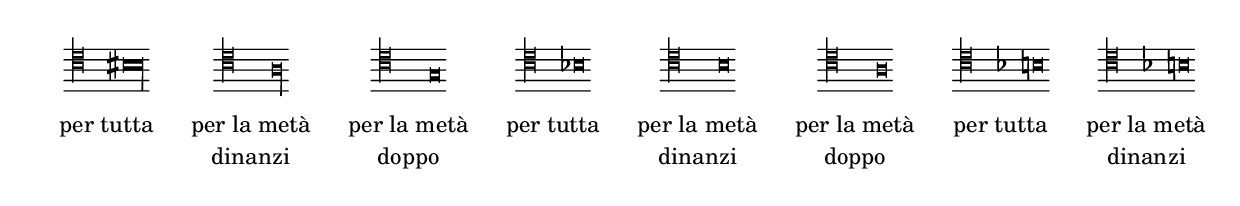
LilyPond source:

\version "2.22.2"

% Auto generated file

\header {
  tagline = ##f
}

dot = {
   \once \override Script.add-stem-support = ##f
   \once \override Script.toward-stem-shift = 0
   \once \override Script.skyline-horizontal-padding = 0
   \once \override Script.direction = 1
   \once \override Script.font-size = 1
}

\markup {
  \center-column {
    \line {
      \center-align
      \fontsize#3 { \concat { \normal-text ""} }
    }
    \null
    \line {
      \center-column {

        \line {
          \score {
            <<
              \new Staff \with { instrumentName = ""} {
                \override Staff.TimeSignature.stencil = ##f
                \override Staff.NoteHead.style = #'baroque
                \accidentalStyle Score.forget
                \override Rest.style = #'mensural
                \override NoteHead.style = #'petrucci
                \cadenzaOn
                \clef "mensural-c4"
                \key c #`((0 . ,NATURAL) (1 . ,NATURAL) (2 . ,NATURAL)
                          (3 . ,NATURAL) (4 . ,NATURAL) (5 . ,NATURAL)
                          (6 . ,NATURAL))  bis\maxima  
                \cadenzaOff
              }
            >>
            \layout {
              \context {
                \Score
                \override SpacingSpanner.common-shortest-duration = #(ly:make-moment 2)
              }
            }
          }
        }
        \null
        \line {
          \left-align {  \normal-text "per tutta" }
        }

      }
      \hspace #3 
      \center-column {

        \line {
          \score {
            <<
              \new Staff \with { instrumentName = ""} {
                \override Staff.TimeSignature.stencil = ##f
                \override Staff.NoteHead.style = #'baroque
                \accidentalStyle Score.forget
                \override Rest.style = #'mensural
                \override NoteHead.style = #'petrucci
                \cadenzaOn
                \clef "mensural-c4"
                \key c #`((0 . ,NATURAL) (1 . ,NATURAL) (2 . ,NATURAL)
                          (3 . ,NATURAL) (4 . ,NATURAL) (5 . ,NATURAL)
                          (6 . ,NATURAL))  a\longa  
                \cadenzaOff
              }
            >>
            \layout {
              \context {
                \Score
                \override SpacingSpanner.common-shortest-duration = #(ly:make-moment 2)
              }
            }
          }
        }
        \null
        \line {
          \left-align {  \normal-text "per la metà" }
        }
        \line {
          \left-align {  \normal-text "dinanzi" }
        }

      }
      \hspace #3 
      \center-column {

        \line {
          \score {
            <<
              \new Staff \with { instrumentName = ""} {
                \override Staff.TimeSignature.stencil = ##f
                \override Staff.NoteHead.style = #'baroque
                \accidentalStyle Score.forget
                \override Rest.style = #'mensural
                \override NoteHead.style = #'petrucci
                \cadenzaOn
                \clef "mensural-c4"
                \key c #`((0 . ,NATURAL) (1 . ,NATURAL) (2 . ,NATURAL)
                          (3 . ,NATURAL) (4 . ,NATURAL) (5 . ,NATURAL)
                          (6 . ,NATURAL))  g\breve  
                \cadenzaOff
              }
            >>
            \layout {
              \context {
                \Score
                \override SpacingSpanner.common-shortest-duration = #(ly:make-moment 2)
              }
            }
          }
        }
        \null
        \line {
          \left-align {  \normal-text "per la metà" }
        }
        \line {
          \left-align {  \normal-text "doppo" }
        }

      }
      \hspace #3 
      \center-column {

        \line {
          \score {
            <<
              \new Staff \with { instrumentName = ""} {
                \override Staff.TimeSignature.stencil = ##f
                \override Staff.NoteHead.style = #'baroque
                \accidentalStyle Score.forget
                \override Rest.style = #'mensural
                \override NoteHead.style = #'petrucci
                \cadenzaOn
                \clef "mensural-c4"
                \key c #`((0 . ,NATURAL) (1 . ,NATURAL) (2 . ,NATURAL)
                          (3 . ,NATURAL) (4 . ,NATURAL) (5 . ,NATURAL)
                          (6 . ,NATURAL))  bes\breve  
                \cadenzaOff
              }
            >>
            \layout {
              \context {
                \Score
                \override SpacingSpanner.common-shortest-duration = #(ly:make-moment 2)
              }
            }
          }
        }
        \null
        \line {
          \left-align {  \normal-text "per tutta" }
        }

      }
      \hspace #3 
      \center-column {

        \line {
          \score {
            <<
              \new Staff \with { instrumentName = ""} {
                \override Staff.TimeSignature.stencil = ##f
                \override Staff.NoteHead.style = #'baroque
                \accidentalStyle Score.forget
                \override Rest.style = #'mensural
                \override NoteHead.style = #'petrucci
                \cadenzaOn
                \clef "mensural-c4"
                \key c #`((0 . ,NATURAL) (1 . ,NATURAL) (2 . ,NATURAL)
                          (3 . ,NATURAL) (4 . ,NATURAL) (5 . ,NATURAL)
                          (6 . ,NATURAL))  b\breve  
                \cadenzaOff
              }
            >>
            \layout {
              \context {
                \Score
                \override SpacingSpanner.common-shortest-duration = #(ly:make-moment 2)
              }
            }
          }
        }
        \null
        \line {
          \left-align {  \normal-text "per la metà" }
        }
        \line {
          \left-align {  \normal-text "dinanzi" }
        }

      }
      \hspace #3 
      \center-column {

        \line {
          \score {
            <<
              \new Staff \with { instrumentName = ""} {
                \override Staff.TimeSignature.stencil = ##f
                \override Staff.NoteHead.style = #'baroque
                \accidentalStyle Score.forget
                \override Rest.style = #'mensural
                \override NoteHead.style = #'petrucci
                \cadenzaOn
                \clef "mensural-c4"
                \key c #`((0 . ,NATURAL) (1 . ,NATURAL) (2 . ,NATURAL)
                          (3 . ,NATURAL) (4 . ,NATURAL) (5 . ,NATURAL)
                          (6 . ,NATURAL))  a\breve  
                \cadenzaOff
              }
            >>
            \layout {
              \context {
                \Score
                \override SpacingSpanner.common-shortest-duration = #(ly:make-moment 2)
              }
            }
          }
        }
        \null
        \line {
          \left-align {  \normal-text "per la metà" }
        }
        \line {
          \left-align {  \normal-text "doppo" }
        }

      }
      \hspace #3 
      \center-column {

        \line {
          \score {
            <<
              \new Staff \with { instrumentName = ""} {
                \override Staff.TimeSignature.stencil = ##f
                \override Staff.NoteHead.style = #'baroque
                \accidentalStyle Score.forget
                \override Rest.style = #'mensural
                \override NoteHead.style = #'petrucci
                \cadenzaOn
                \clef "mensural-c4"
                \key c #`((0 . ,NATURAL) (1 . ,NATURAL) (2 . ,NATURAL)
                          (3 . ,NATURAL) (4 . ,NATURAL) (5 . ,NATURAL)
                          (6 . ,FLAT))  b\breve  
                \cadenzaOff
              }
            >>
            \layout {
              \context {
                \Score
                \override SpacingSpanner.common-shortest-duration = #(ly:make-moment 2)
              }
            }
          }
        }
        \null
        \line {
          \left-align {  \normal-text "per tutta" }
        }

      }
      \hspace #3 
      \center-column {

        \line {
          \score {
            <<
              \new Staff \with { instrumentName = ""} {
                \override Staff.TimeSignature.stencil = ##f
                \override Staff.NoteHead.style = #'baroque
                \accidentalStyle Score.forget
                \override Rest.style = #'mensural
                \override NoteHead.style = #'petrucci
                \cadenzaOn
                \clef "mensural-c4"
                \key c #`((0 . ,NATURAL) (1 . ,NATURAL) (2 . ,NATURAL)
                          (3 . ,NATURAL) (4 . ,NATURAL) (5 . ,NATURAL)
                          (6 . ,FLAT))  b\breve  
                \cadenzaOff
              }
            >>
            \layout {
              \context {
                \Score
                \override SpacingSpanner.common-shortest-duration = #(ly:make-moment 2)
              }
            }
          }
        }
        \null
        \line {
          \left-align {  \normal-text "per la metà" }
        }
        \line {
          \left-align {  \normal-text "dinanzi" }
        }

      }
      \hspace #3 
      \center-column {

        \line {
          \score {
            <<
              \new Staff \with { instrumentName = ""} {
                \override Staff.TimeSignature.stencil = ##f
                \override Staff.NoteHead.style = #'baroque
                \accidentalStyle Score.forget
                \override Rest.style = #'mensural
                \override NoteHead.style = #'petrucci
                \cadenzaOn
                \clef "mensural-c4"
                \key c #`((0 . ,NATURAL) (1 . ,NATURAL) (2 . ,NATURAL)
                          (3 . ,NATURAL) (4 . ,NATURAL) (5 . ,NATURAL)
                          (6 . ,FLAT))  b\breve  
                \cadenzaOff
              }
            >>
            \layout {
              \context {
                \Score
                \override SpacingSpanner.common-shortest-duration = #(ly:make-moment 2)
              }
            }
          }
        }
        \null
        \line {
          \left-align {  \normal-text "per la metà" }
        }
        \line {
          \left-align {  \normal-text "doppo" }
        }

      }
      \hspace #3 

    }
  }
}